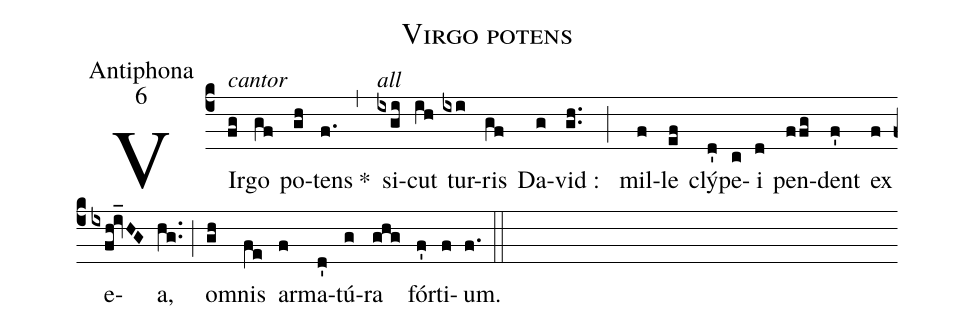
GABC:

name:Virgo potens;
office-part:Antiphona;
mode:6;
%%
(c4) <alt>cantor</alt>VIr(fg)go(gf) po(gh)tens(f.) *(,)<alt>all</alt> si(ixgi)cut(ih) tur(ixi)ris(gf) Da(g)vid : (gh..) (;) mil(f)le(ef) clý(d')pe(c)i(d) pen(ffg)dent(f') ex(f) e(ixfh!iv_HG)a,(hg..) (;) o(gh)mnis(fe) ar(f)ma(d')tú(g)ra(ghg) fór(f')ti(f)um.(f.) (::)
